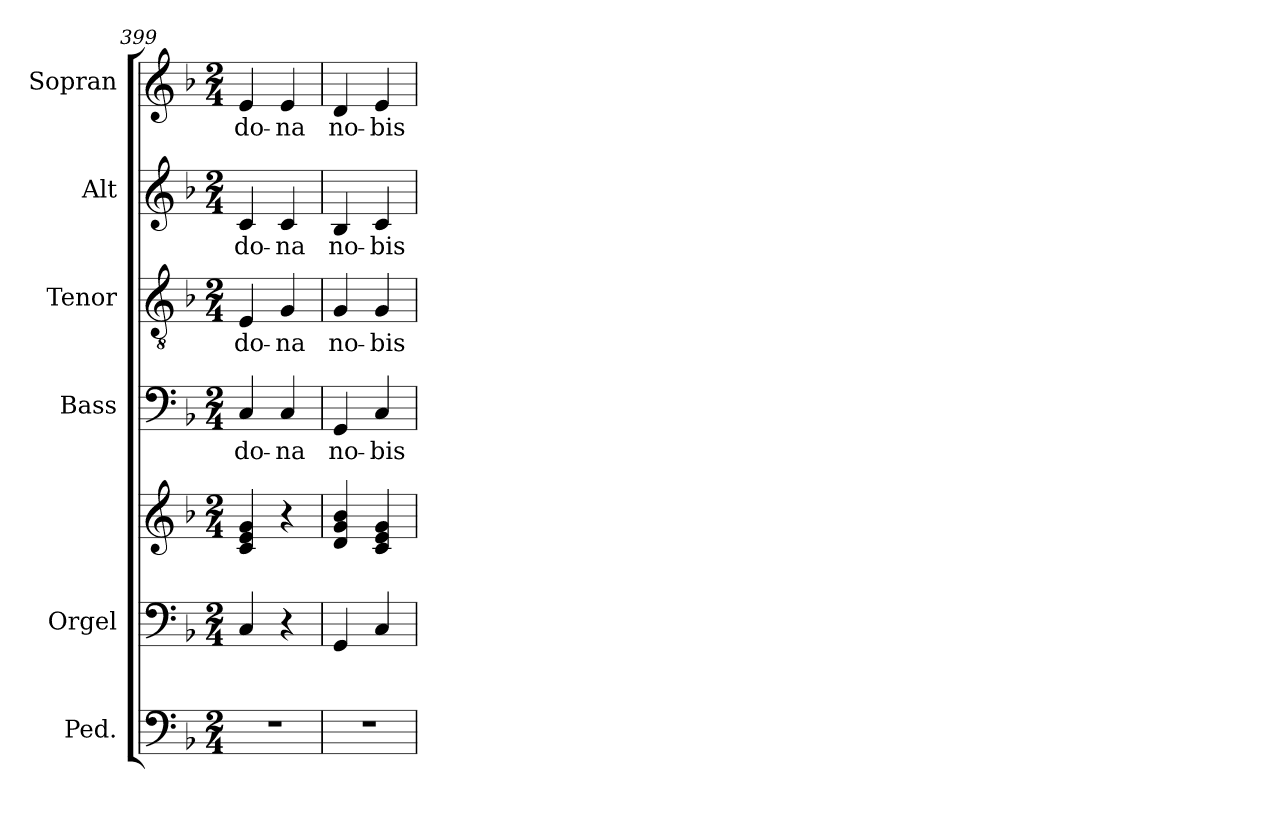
**kern	**kern	**kern	**kern	**text	**kern	**text	**kern	**text	**kern	**text
*part6	*part5	*part5	*part4	*part4	*part3	*part3	*part2	*part2	*part1	*part1
*staff7	*staff6	*staff5	*staff4	*staff4	*staff3	*staff3	*staff2	*staff2	*staff1	*staff1
*I"Ped.	*I"Orgel	*	*I"Bass	*	*I"Tenor	*	*I"Alt	*	*I"Sopran	*
*	*I'Org.	*	*I'B.	*	*I'T.	*	*I'A.	*	*I'S.	*
*clefF4	*clefF4	*clefG2	*clefF4	*	*clefGv2	*	*clefG2	*	*clefG2	*
*ITrd7c12	*	*	*	*	*	*	*	*	*	*
*k[b-]	*k[b-]	*k[b-]	*k[b-]	*	*k[b-]	*	*k[b-]	*	*k[b-]	*
*F:	*F:	*F:	*F:	*	*F:	*	*F:	*	*F:	*
*M2/4	*M2/4	*M2/4	*M2/4	*	*M2/4	*	*M2/4	*	*M2/4	*
=399	=399	=399	=399	=399	=399	=399	=399	=399	=399	=399
!	!	!	!	!LO:LY:b	!	!LO:LY:b	!	!LO:LY:b	!	!LO:LY:b
2r	4C/	4c/ 4e/ 4g/	4C/	do-	4E/	do-	4c/	do-	4e/	do-
!	!	!	!	!LO:LY:b	!	!LO:LY:b	!	!LO:LY:b	!	!LO:LY:b
.	4r	4r	4C/	-na	4G/	-na	4c/	-na	4e/	-na
=400	=400	=400	=400	=400	=400	=400	=400	=400	=400	=400
!	!	!	!	!LO:LY:b	!	!LO:LY:b	!	!LO:LY:b	!	!LO:LY:b
2r	4GG/	4d/ 4g/ 4b-/	4GG/	no-	4G/	no-	4B-/	no-	4d/	no-
!	!	!	!	!LO:LY:b	!	!LO:LY:b	!	!LO:LY:b	!	!LO:LY:b
.	4C/	4c/ 4e/ 4g/	4C/	-bis	4G/	-bis	4c/	-bis	4e/	-bis
=	=	=	=	=	=	=	=	=	=	=
*-	*-	*-	*-	*-	*-	*-	*-	*-	*-	*-
